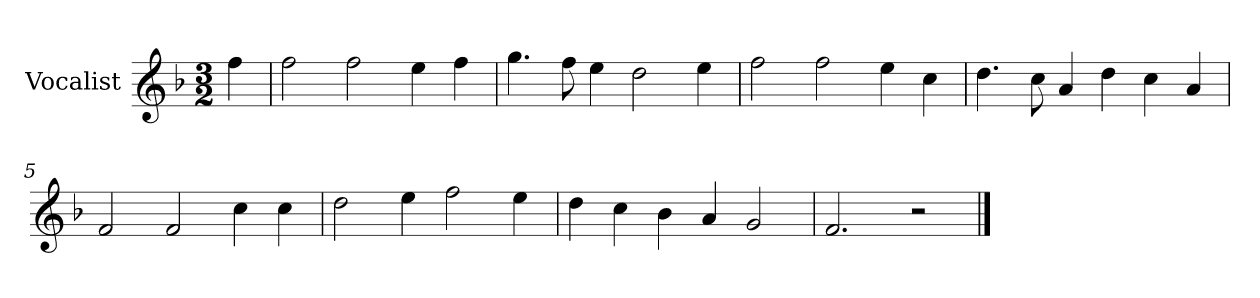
**kern
*part1
*staff1
*I"Vocalist
*k[b-]
*F:
*M3/2
=
4ff
=1
2ff
2ff
4ee
4ff
=2
4.gg
8ff
4ee
2dd
4ee
=3
2ff
2ff
4ee
4cc
=4
4.dd
8cc
4a
4dd
4cc
4a
=5
2f
2f
4cc
4cc
=6
2dd
4ee
2ff
4ee
=7
4dd
4cc
4b-
4a
2g
=8
2.f
2r
==
*-
